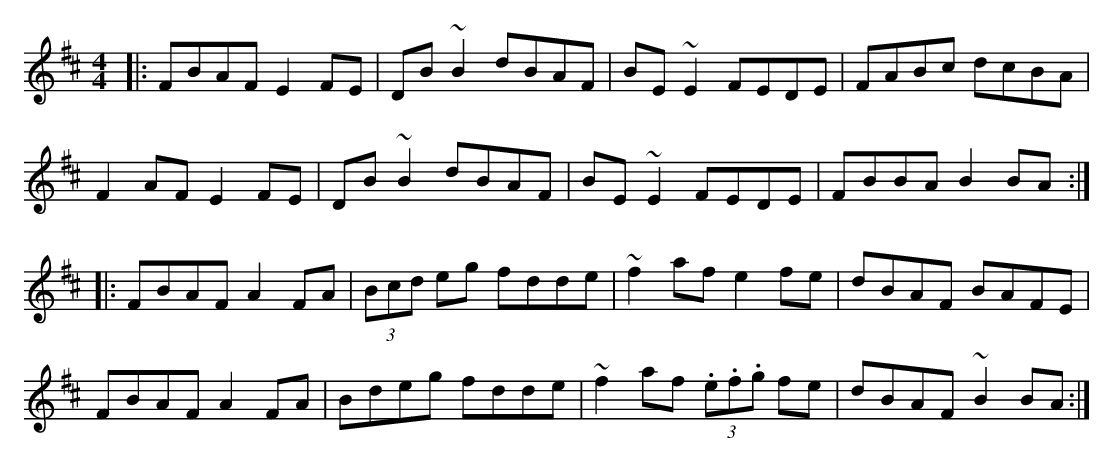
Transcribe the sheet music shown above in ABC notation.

X:1
M:4/4
K:D
|:FBAF E2FE|DB~B2 dBAF|BE~E2 FEDE|FABc dcBA|
F2AF E2FE|DB~B2 dBAF|BE~E2 FEDE|FBBA B2BA:|
|:FBAF A2FA|(3Bcd eg fdde|~f2af e2fe|dBAF BAFE|
FBAF A2FA|Bdeg fdde|~f2af (3.e.f.g fe|dBAF ~B2BA:|
